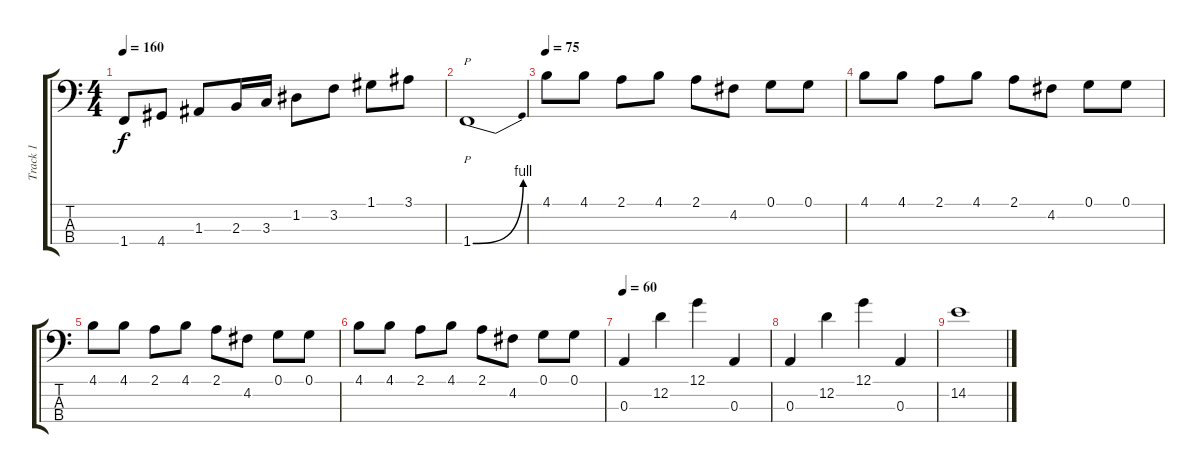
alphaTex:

\track ("Track 1" "Track 1") {instrument electricbassfinger}
\staff {score tabs}
\tuning (G2 D2 A1 E1) {hide}
\ts (4 4)
\tempo 160
\clef f4
\ks c
1.4.8{dy f} 4.4.8 1.3.8 2.3.16 3.3.16 1.2.8 3.2.8 1.1.8 3.1.8 |
1.4{be (bend 0 0 60 4)}.1{p} |
\tempo 75
4.1.8 4.1.8 2.1.8 4.1.8 2.1.8 4.2.8 0.1.8 0.1.8 |
4.1.8 4.1.8 2.1.8 4.1.8 2.1.8 4.2.8 0.1.8 0.1.8 |
4.1.8 4.1.8 2.1.8 4.1.8 2.1.8 4.2.8 0.1.8 0.1.8 |
4.1.8 4.1.8 2.1.8 4.1.8 2.1.8 4.2.8 0.1.8 0.1.8 |
\tempo 60
0.3.4 12.2.4 12.1.4 0.3.4 |
0.3.4 12.2.4 12.1.4 0.3.4 |
14.2.1
